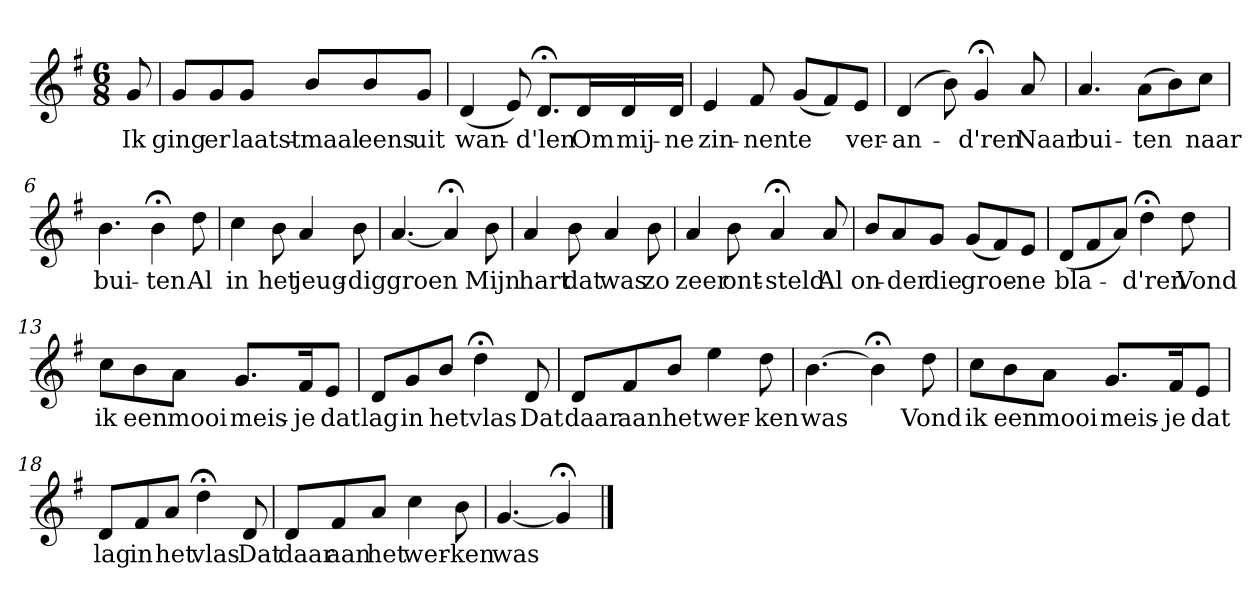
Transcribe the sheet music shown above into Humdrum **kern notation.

**kern	**text
*part1	*part1
*staff1	*staff1
*k[f#]	*
*G:	*
*M6/8	*
*MM120	*
=	=
8g	Ik
=1	=1
8gL	ging
8g	er
8gJ	laatst-
8bL	-maal
8b	eens
8gJ	uit
=2	=2
(4d	wan-
8e)	.
8.d;<L	-d'len
16dL	Om
16d	mij-
16dJJ	-ne
=3	=3
4e	zin-
8f#	-nen
(8gL	te
8f#)	.
8eJ	ver-
=4	=4
(4d	-an-
8b)	.
4g;<	-d'ren
8a	Naar
=5	=5
4.a	bui-
(8aL	-ten
8b)	.
8ccJ	naar
=6	=6
4.b	bui-
4b;<	-ten
8dd	Al
=7	=7
4cc	in
8b	het
4a	jeug-
8b	-dig
=8	=8
[4.a	groen
4a;<]	.
8b	Mijn
=9	=9
4a	hart
8b	dat
4a	was
8b	zo
=10	=10
4a	zeer
8b	ont-
4a;<	-steld
8a	Al
=11	=11
8bL	on-
8a	-der
8gJ	die
(8gL	groe-
8f#)	.
8eJ	-ne
=12	=12
(8dL	bla-
8f#	.
8aJ)	.
4dd;<	-d'ren
8dd	Vond
=13	=13
8ccL	ik
8b	een
8aJ	mooi
8.gL	meis-
16f#K	-je
8eJ	dat
=14	=14
8dL	lag
8g	in
8bJ	het
4dd;<	vlas
8d	Dat
=15	=15
8dL	daar
8f#	aan
8bJ	het
4ee	wer-
8dd	-ken
=16	=16
[4.b	was
4b;<]	.
8dd	Vond
=17	=17
8ccL	ik
8b	een
8aJ	mooi
8.gL	meis-
16f#K	-je
8eJ	dat
=18	=18
8dL	lag
8f#	in
8aJ	het
4dd;<	vlas
8d	Dat
=19	=19
8dL	daar
8f#	aan
8aJ	het
4cc	wer-
8b	-ken
=20	=20
[4.g	was
4g;<]	.
==	==
*-	*-
